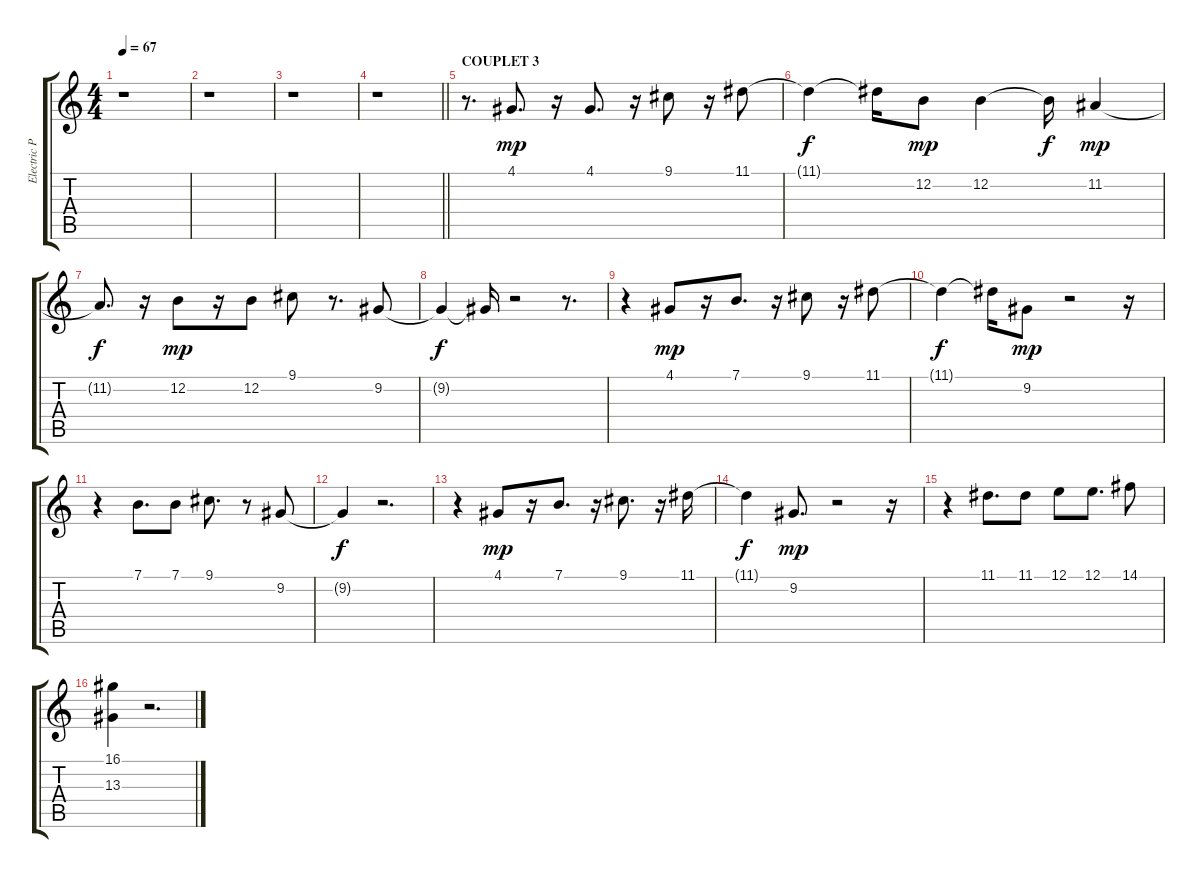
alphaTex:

\track ("Electric Piano " "Electric P") {instrument ocarina}
\staff {score tabs}
\tuning (E4 B3 G3 D3 A2 E2) {hide}
\ts (4 4)
\tempo 67
\clef g2
\ks c
r.1{dy mp} |
r.1 |
r.1 |
\barLineRight lightlight
r.1 |
\section ("" "COUPLET 3")
r.8{d} 4.1.8{d} r.16 4.1.8{d} r.16 9.1.8 r.16 11.1.8 |
11.1{t}.4{dy f} 11.1{t}.16 12.2.8{dy mp} 12.2.4 12.2{t}.16{dy f} 11.2.4{dy mp} |
11.2{t}.8{d dy f} r.16 12.2.8{dy mp} r.16 12.2.8 9.1.8 r.8{d} 9.2.8 |
9.2{t}.4{dy f} 9.2{t}.16 r.2 r.8{d} |
r.4 4.1.8{dy mp} r.16 7.1.8{d} r.16 9.1.8 r.16 11.1.8 |
11.1{t}.4{dy f} 11.1{t}.16 9.2.8{dy mp} r.2 r.16 |
r.4 7.1.8{d} 7.1.8 9.1.8{d} r.8 9.2.8 |
9.2{t}.4{dy f} r.2{d} |
r.4 4.1.8{dy mp} r.16 7.1.8{d} r.16 9.1.8{d} r.16 11.1.16 |
11.1{t}.4{dy f} 9.2.8{d dy mp} r.2 r.16 |
r.4 11.1.8{d} 11.1.8 12.1.8 12.1.8{d} 14.1.8 |
(16.1 13.3).4 r.2{d}
